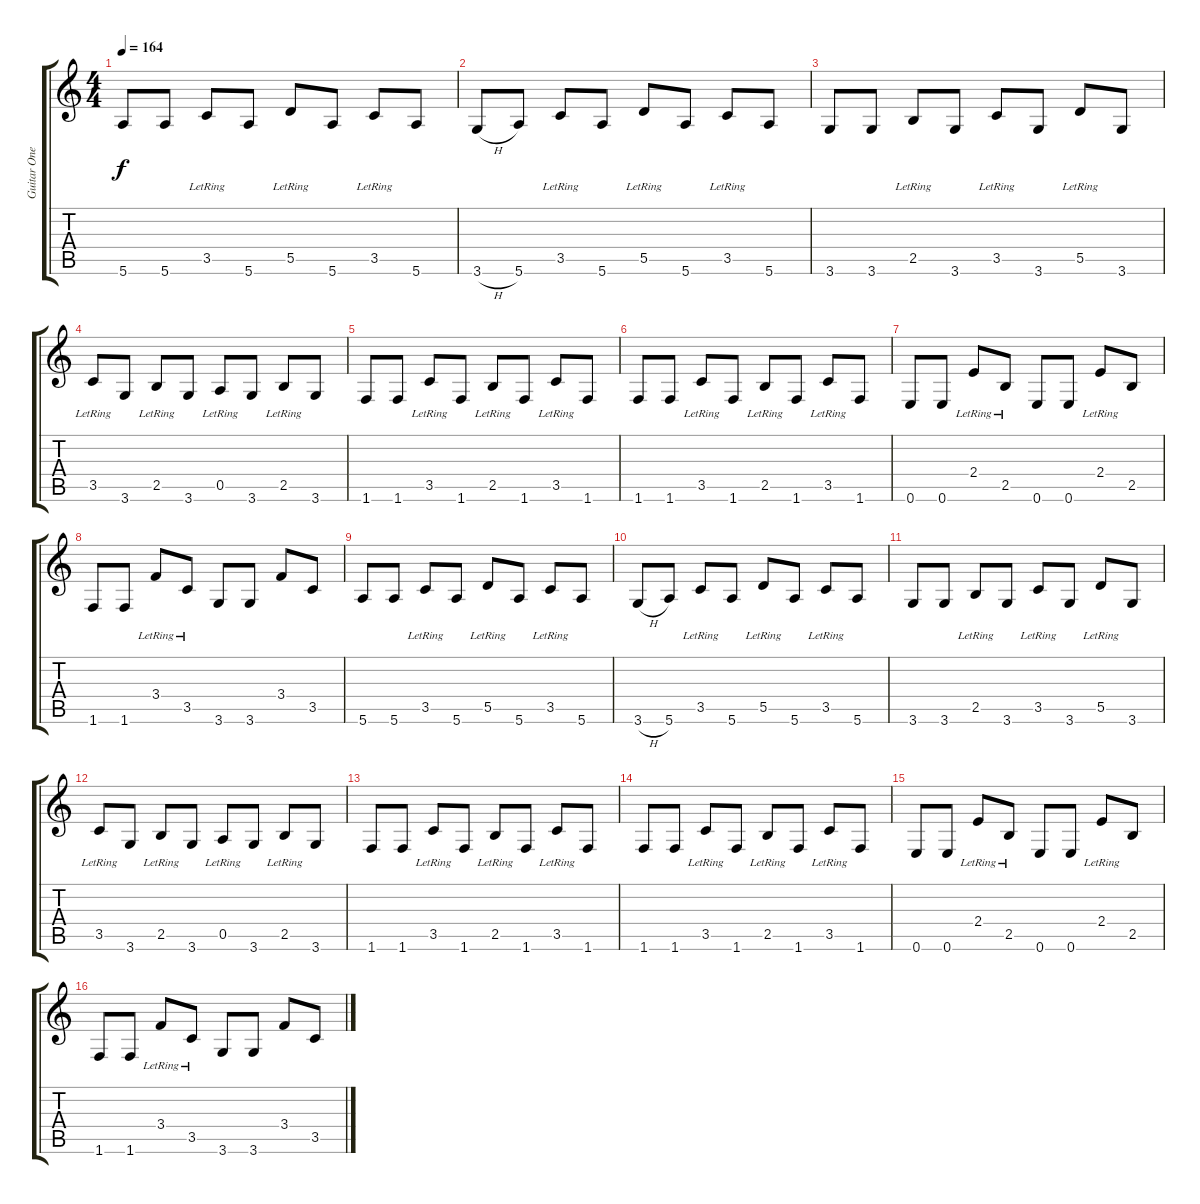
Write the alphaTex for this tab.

\track ("Guitar One" "Guitar One") {instrument overdrivenguitar}
\staff {score tabs}
\tuning (E4 B3 G3 D3 A2 E2) {hide}
\ts (4 4)
\tempo 164
\clef g2
\ks c
5.6.8{dy f} 5.6.8 3.5{lr}.8 5.6.8 5.5{lr}.8 5.6.8 3.5{lr}.8 5.6.8 |
3.6{h}.8 5.6.8 3.5{lr}.8 5.6.8 5.5{lr}.8 5.6.8 3.5{lr}.8 5.6.8 |
3.6.8 3.6.8 2.5{lr}.8 3.6.8 3.5{lr}.8 3.6.8 5.5{lr}.8 3.6.8 |
3.5{lr}.8 3.6.8 2.5{lr}.8 3.6.8 0.5{lr}.8 3.6.8 2.5{lr}.8 3.6.8 |
1.6.8 1.6.8 3.5{lr}.8 1.6.8 2.5{lr}.8 1.6.8 3.5{lr}.8 1.6.8 |
1.6.8 1.6.8 3.5{lr}.8 1.6.8 2.5{lr}.8 1.6.8 3.5{lr}.8 1.6.8 |
0.6.8 0.6.8 2.4{lr}.8 2.5{lr}.8 0.6.8 0.6.8 2.4{lr}.8 2.5.8 |
1.6.8 1.6.8 3.4{lr}.8 3.5{lr}.8 3.6.8 3.6.8 3.4.8 3.5.8 |
5.6.8 5.6.8 3.5{lr}.8 5.6.8 5.5{lr}.8 5.6.8 3.5{lr}.8 5.6.8 |
3.6{h}.8 5.6.8 3.5{lr}.8 5.6.8 5.5{lr}.8 5.6.8 3.5{lr}.8 5.6.8 |
3.6.8 3.6.8 2.5{lr}.8 3.6.8 3.5{lr}.8 3.6.8 5.5{lr}.8 3.6.8 |
3.5{lr}.8 3.6.8 2.5{lr}.8 3.6.8 0.5{lr}.8 3.6.8 2.5{lr}.8 3.6.8 |
1.6.8 1.6.8 3.5{lr}.8 1.6.8 2.5{lr}.8 1.6.8 3.5{lr}.8 1.6.8 |
1.6.8 1.6.8 3.5{lr}.8 1.6.8 2.5{lr}.8 1.6.8 3.5{lr}.8 1.6.8 |
0.6.8 0.6.8 2.4{lr}.8 2.5{lr}.8 0.6.8 0.6.8 2.4{lr}.8 2.5.8 |
1.6.8 1.6.8 3.4{lr}.8 3.5{lr}.8 3.6.8 3.6.8 3.4.8 3.5.8
